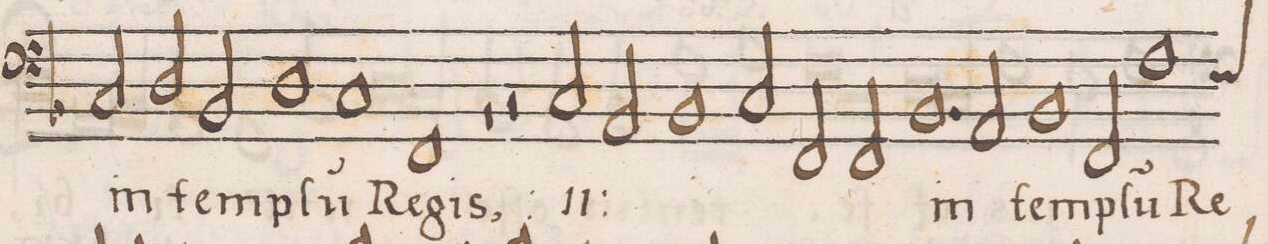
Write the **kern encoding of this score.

**kern	**text	**text
*I"BASSVS	*	*
*clefF4	*	*
*k[b-]	*	*
*met(C|)	*	*
*M2/1	*	*
2C/	in	.
=115-	=115-	=115-
2D/	tem-	.
2BB-/	.	.
1D	-plu(m)	.
=116-	=116-	=116-
1C	Re-	.
1FF	-gis,	.
=117-	=117-	=117-
1r	.	.
*	*ij	*
2r	.	.
2C/	in	.
=118-	=118-	=118-
2AA/	.	.
1BB-	tem-	.
2C/	-plu(m)	.
=119-	=119-	=119-
2FF/	Re-	.
2FF/	-gis,	.
*	*Xij	*
1.BB-	in	.
=120-	=120-	=120-
2AA/	.	.
1BB-	tem-	.
=121-	=121-	=121-
2FF/	-plu(m)	.
*custos:E	*	*
1F	Re-	.
*-	*-	*-
